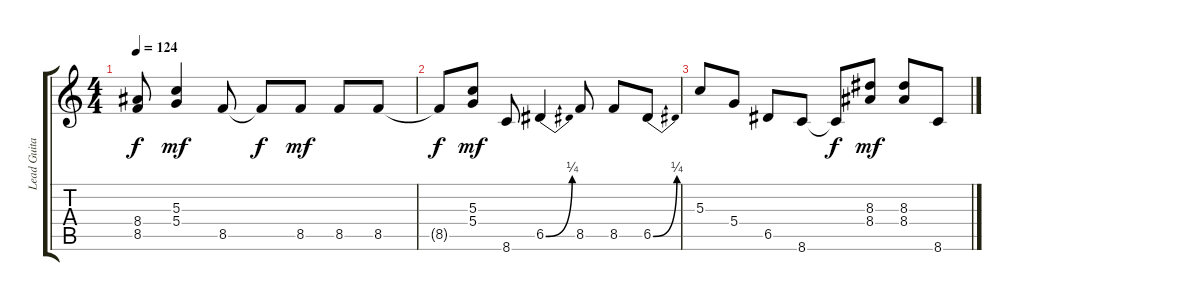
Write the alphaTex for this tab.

\track ("Lead Guitar" "Lead Guita") {instrument distortionguitar}
\staff {score tabs}
\tuning (E4 B3 G3 D3 A2 E2) {hide}
\ts (4 4)
\tempo 124
\clef g2
\ks c
(8.4{t} 8.5{t}).8{dy f} (5.3 5.4).4{dy mf} 8.5.8 8.5{t}.8{dy f} 8.5.8{dy mf} 8.5.8 8.5.8 |
8.5{t}.8{dy f} (5.3 5.4).8{dy mf} 8.6.8 6.5{be (bend 0 0 60 1)}.4 8.5.8 8.5.8 6.5{be (bend 0 0 60 1)}.8 |
5.3.8 5.4.8 6.5.8 8.6.8 8.6{t}.8{dy f} (8.3 8.4).8{dy mf} (8.3 8.4).8 8.6.8
